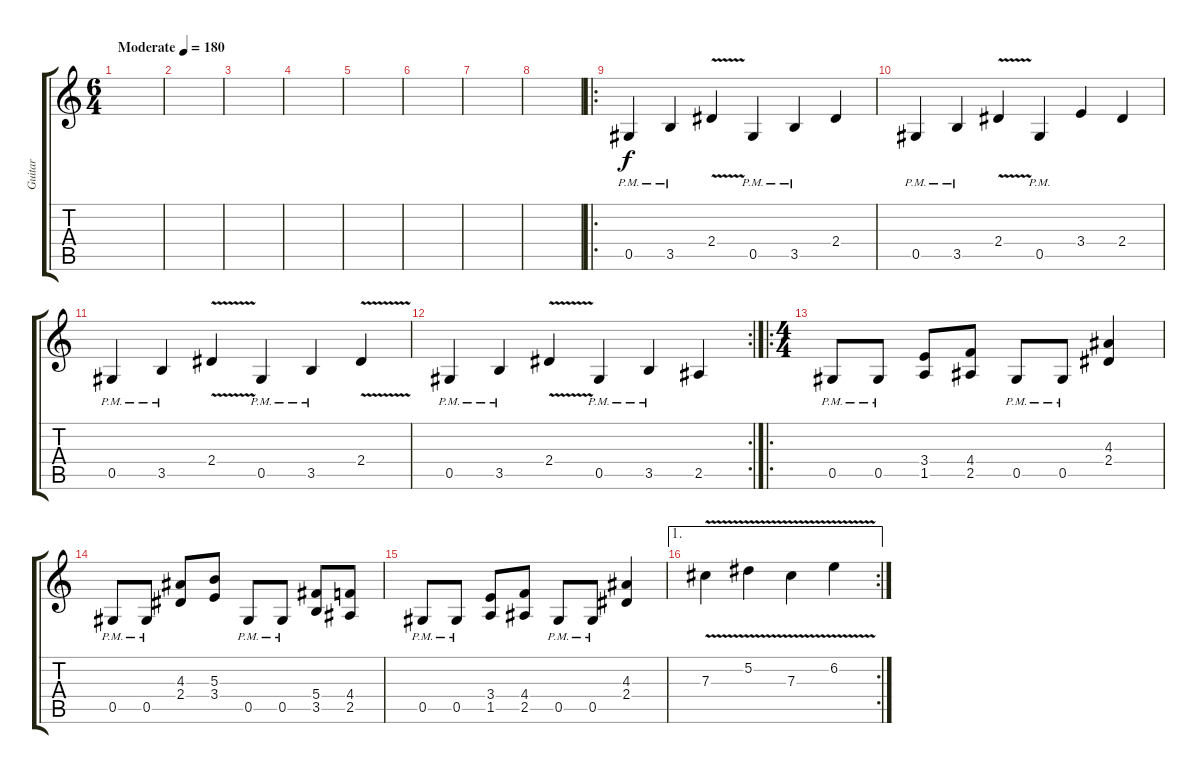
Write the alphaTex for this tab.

\track ("Guitar" "Guitar") {instrument distortionguitar}
\staff {score tabs}
\tuning (Eb4 Bb3 Gb3 Db3 Ab2 Eb2) {hide}
\ts (6 4)
\tempo (180 "Moderate")
\clef g2
\ks c
|
|
|
|
|
|
|
|
\ro
0.5{pm}.4 3.5{pm}.4 2.4{v}.4 0.5{pm}.4 3.5{pm}.4 2.4.4 |
0.5{pm}.4 3.5{pm}.4 2.4{v}.4 0.5{pm}.4 3.4.4 2.4.4 |
0.5{pm}.4 3.5{pm}.4 2.4{v}.4 0.5{pm}.4 3.5{pm}.4 2.4{v}.4 |
\rc 2
0.5{pm}.4 3.5{pm}.4 2.4{v}.4 0.5{pm}.4 3.5{pm}.4 2.5.4 |
\ro
\ts (4 4)
0.5{pm}.8 0.5{pm}.8 (3.4 1.5).8 (4.4 2.5).8 0.5{pm}.8 0.5{pm}.8 (4.3 2.4).4 |
0.5{pm}.8 0.5{pm}.8 (4.3 2.4).8 (5.3 3.4).8 0.5{pm}.8 0.5{pm}.8 (5.4 3.5).8 (4.4 2.5).8 |
0.5{pm}.8 0.5{pm}.8 (3.4 1.5).8 (4.4 2.5).8 0.5{pm}.8 0.5{pm}.8 (4.3 2.4).4 |
\ae 1
\rc 2
7.3{v}.4 5.2{v}.4 7.3{v}.4 6.2{v}.4
